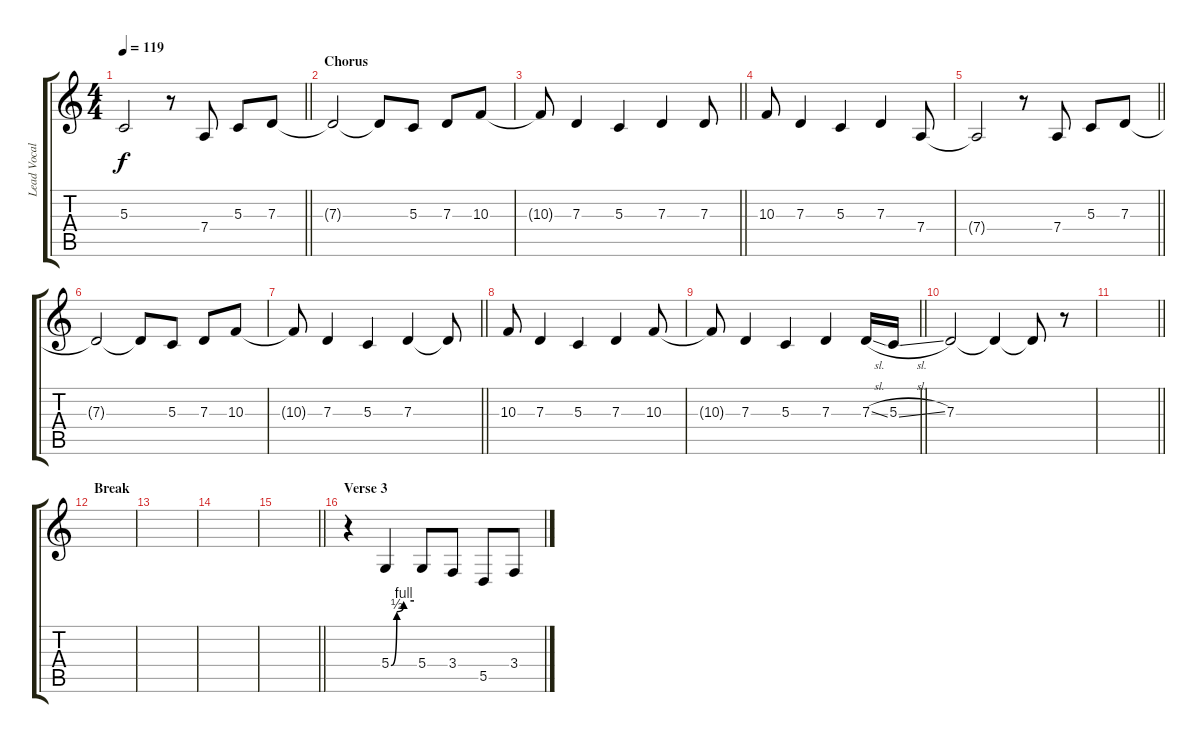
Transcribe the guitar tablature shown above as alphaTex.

\track ("Lead Vocals" "Lead Vocal") {instrument clarinet}
\staff {score tabs}
\tuning (E4 B3 G3 D3 A2 E2) {hide}
\ts (4 4)
\tempo 119
\clef g2
\barLineRight lightlight
\ks c
5.3{t}.2{dy f} r.8 7.4.8 5.3.8 7.3.8 |
\section ("" "Chorus")
7.3{t}.2 7.3{t}.8 5.3.8 7.3.8 10.3.8 |
\barLineRight lightlight
10.3{t}.8 7.3.4 5.3.4 7.3.4 7.3.8 |
10.3.8 7.3.4 5.3.4 7.3.4 7.4.8 |
\barLineRight lightlight
7.4{t}.2 r.8 7.4.8 5.3.8 7.3.8 |
7.3{t}.2 7.3{t}.8 5.3.8 7.3.8 10.3.8 |
\barLineRight lightlight
10.3{t}.8 7.3.4 5.3.4 7.3.4 7.3{t}.8 |
10.3.8 7.3.4 5.3.4 7.3.4 10.3.8 |
\barLineRight lightlight
10.3{t}.8 7.3.4 5.3.4 7.3.4 7.3{sl}.16 5.3{sl}.16 |
7.3.2 7.3{t}.4 7.3{t}.8 r.8 |
\barLineRight lightlight
|
\section ("" "Break")
|
|
|
\barLineRight lightlight
|
\section ("" "Verse 3")
r.4 5.4{be (custom 0 0 15 2 33 4 60 4)}.4 5.4.8 3.4.8 5.5.8 3.4.8
